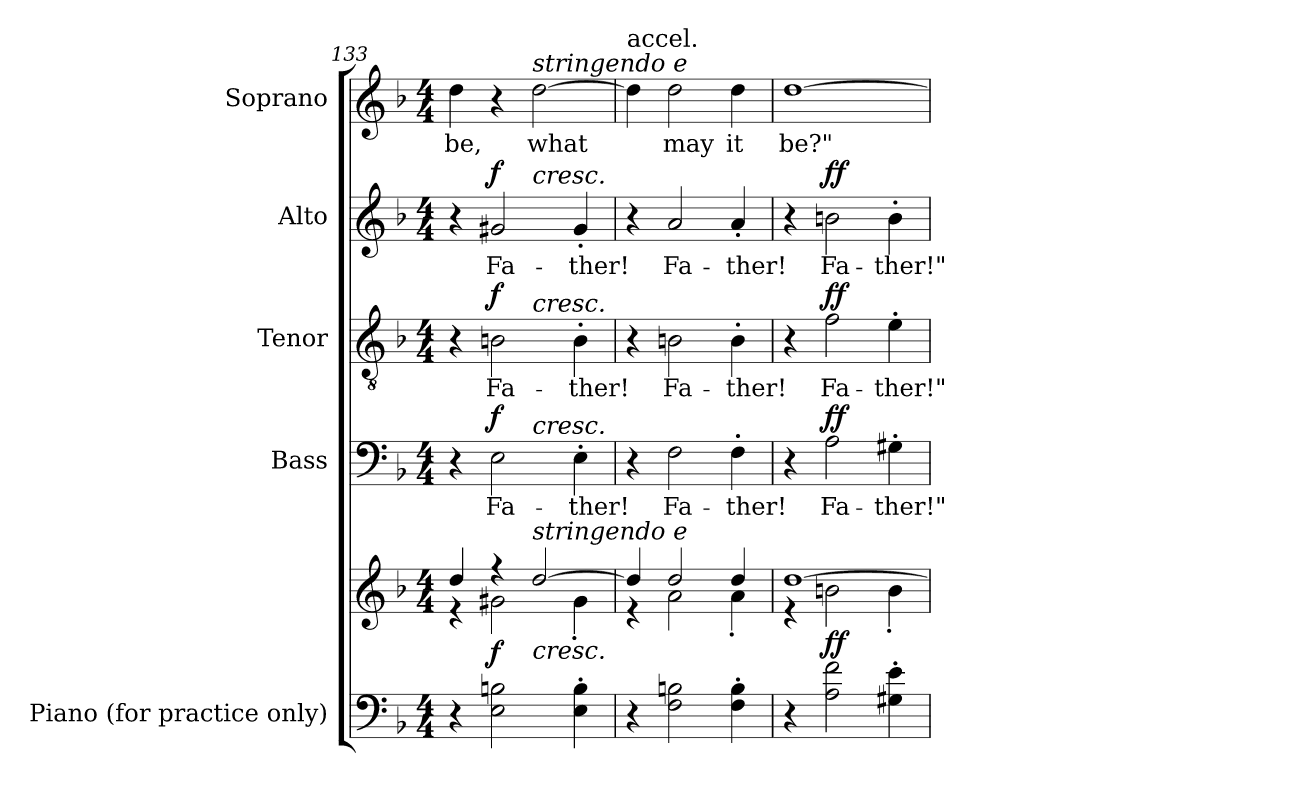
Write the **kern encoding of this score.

**kern	**kern	**dynam	**kern	**text	**dynam	**kern	**text	**dynam	**kern	**text	**dynam	**kern	**text
*part5	*part5	*part5	*part4	*part4	*part4	*part3	*part3	*part3	*part2	*part2	*part2	*part1	*part1
*staff6	*staff5	*staff5/6	*staff4	*staff4	*staff4	*staff3	*staff3	*staff3	*staff2	*staff2	*staff2	*staff1	*staff1
*I"Piano (for  practice only)	*	*	*I"Bass	*	*	*I"Tenor	*	*	*I"Alto	*	*	*I"Soprano	*
*I'Pno.	*	*	*I'B.	*	*	*I'T.	*	*	*I'A.	*	*	*I'S.	*
!!LO:PB:g=z
*clefF4	*clefG2	*	*clefF4	*	*	*clefGv2	*	*	*clefG2	*	*	*clefG2	*
*	*	*	*	*	*	*ITrd7c12	*	*	*	*	*	*	*
*k[b-]	*k[b-]	*	*k[b-]	*	*	*k[b-]	*	*	*k[b-]	*	*	*k[b-]	*
*F:	*F:	*	*F:	*	*	*F:	*	*	*F:	*	*	*F:	*
*M4/4	*M4/4	*	*M4/4	*	*	*M4/4	*	*	*M4/4	*	*	*M4/4	*
*MM152	*MM152	*	*MM152	*	*	*MM152	*	*	*MM152	*	*	*MM152	*
=133	=133	=133	=133	=133	=133	=133	=133	=133	=133	=133	=133	=133	=133
*	*^	*	*	*	*	*	*	*	*	*	*	*	*
!	!	!	!	!	!	!	!	!	!	!	!	!	!	!LO:LY:b:color=#000000
*	*	*	*	*^	*	*	*^	*	*	*^	*	*	*	*
4r	4ddi/	4r	.	4r	2ryy	.	.	4r	2ryy	.	.	4r	2ryy	.	.	4ddi\	be,
!	!	!	!	!	!	!LO:LY:b:color=#000000	!	!	!	!	!	!	!	!	!	!	!
!	!	!	!	!	!	!	!	!	!	!LO:LY:b:color=#000000	!	!	!	!	!	!	!
!	!	!	!	!	!	!	!	!	!	!	!	!	!	!LO:LY:b:color=#000000	!	!	!
2Ei\ 2Bni	4r	2g#Xi\	f	2Ei\	.	Fa-	f	2BBni\	.	Fa-	f	2g#Xi/	.	Fa-	f	4r	.
!	!	!	!	!	!	!	!	!	!	!	!	!	!	!	!	!LO:TX:a:i:t=stringendo e	!
!	!	!	!	!	!	!	!	!	!	!	!	!	!LO:TX:a:i:t=cresc.	!	!	!	!
!	!	!	!	!	!	!	!	!	!LO:TX:a:i:t=cresc.	!	!	!	!	!	!	!	!
!	!	!	!	!	!LO:TX:a:i:t=cresc.	!	!	!	!	!	!	!	!	!	!	!	!
!	!LO:TX:a:i:t=stringendo e	!	!	!	!	!	!	!	!	!	!	!	!	!	!	!	!
!	!LO:TX:b:i:t=cresc.	!	!	!	!	!	!	!	!	!	!	!	!	!	!	!	!
!	!	!	!	!	!	!	!	!	!	!	!	!	!	!	!	!	!LO:LY:b:color=#000000
.	[>2ddi/	.	.	.	2ryy	.	.	.	2ryy	.	.	.	2ryy	.	.	[>2ddi\	what
!	!	!	!	!	!	!LO:LY:b:color=#000000	!	!	!	!	!	!	!	!	!	!	!
!	!	!	!	!	!	!	!	!	!	!LO:LY:b:color=#000000	!	!	!	!	!	!	!
!	!	!	!	!	!	!	!	!	!	!	!	!	!	!LO:LY:b:color=#000000	!	!	!
4Ei\' 4Bi'	.	4g#'i\	.	4E'i\	.	-ther!	.	4BB'i\	.	-ther!	.	4g#'i/	.	-ther!	.	.	.
=134	=134	=134	=134	=134	=134	=134	=134	=134	=134	=134	=134	=134	=134	=134	=134	=134	=134
!	!	!	!	!	!	!	!	!	!	!	!	!	!	!	!	!LO:TX:t=accel.	!
*	*	*	*	*v	*v	*	*	*	*	*	*	*v	*v	*	*	*	*
*	*	*	*	*	*	*	*v	*v	*	*	*	*	*	*	*
4r	4ddi/]	4r	.	4r	.	.	4r	.	.	4r	.	.	4ddi\]	.
!	!	!	!	!	!LO:LY:b:color=#000000	!	!	!	!	!	!	!	!	!
!	!	!	!	!	!	!	!	!LO:LY:b:color=#000000	!	!	!	!	!	!
!	!	!	!	!	!	!	!	!	!	!	!LO:LY:b:color=#000000	!	!	!
!	!	!	!	!	!	!	!	!	!	!	!	!	!	!LO:LY:b:color=#000000
2Fi\ 2Bni	2ddi/	2ai\	.	2Fi\	Fa-	.	2BBni\	Fa-	.	2ai/	Fa-	.	2ddi\	may
!	!	!	!	!	!LO:LY:b:color=#000000	!	!	!	!	!	!	!	!	!
!	!	!	!	!	!	!	!	!LO:LY:b:color=#000000	!	!	!	!	!	!
!	!	!	!	!	!	!	!	!	!	!	!LO:LY:b:color=#000000	!	!	!
!	!	!	!	!	!	!	!	!	!	!	!	!	!	!LO:LY:b:color=#000000
4Fi\' 4Bi'	4ddi/	4a'i\	.	4F'i\	-ther!	.	4BB'i\	-ther!	.	4a'i/	-ther!	.	4ddi\	it
=135	=135	=135	=135	=135	=135	=135	=135	=135	=135	=135	=135	=135	=135	=135
!	!	!	!	!	!	!	!	!	!	!	!	!	!	!LO:LY:b:color=#000000
4r	[>1ddi	4r	.	4r	.	.	4r	.	.	4r	.	.	[>1ddi	be?"
!	!	!	!	!	!LO:LY:b:color=#000000	!	!	!	!	!	!	!	!	!
!	!	!	!	!	!	!	!	!LO:LY:b:color=#000000	!	!	!	!	!	!
!	!	!	!	!	!	!	!	!	!	!	!LO:LY:b:color=#000000	!	!	!
2Ai\ 2fi	.	2bni\	ff	2Ai\	Fa-	ff	2Fi\	Fa-	ff	2bni\	Fa-	ff	.	.
!	!	!	!	!	!LO:LY:b:color=#000000	!	!	!	!	!	!	!	!	!
!	!	!	!	!	!	!	!	!LO:LY:b:color=#000000	!	!	!	!	!	!
!	!	!	!	!	!	!	!	!	!	!	!LO:LY:b:color=#000000	!	!	!
4G#Xi\' 4ei'	.	4b'i\	.	4G#X'i\	-ther!"	.	4E'i\	-ther!"	.	4b'i\	-ther!"	.	.	.
*	*v	*v	*	*	*	*	*	*	*	*	*	*	*	*
=	=	=	=	=	=	=	=	=	=	=	=	=	=
*-	*-	*-	*-	*-	*-	*-	*-	*-	*-	*-	*-	*-	*-
